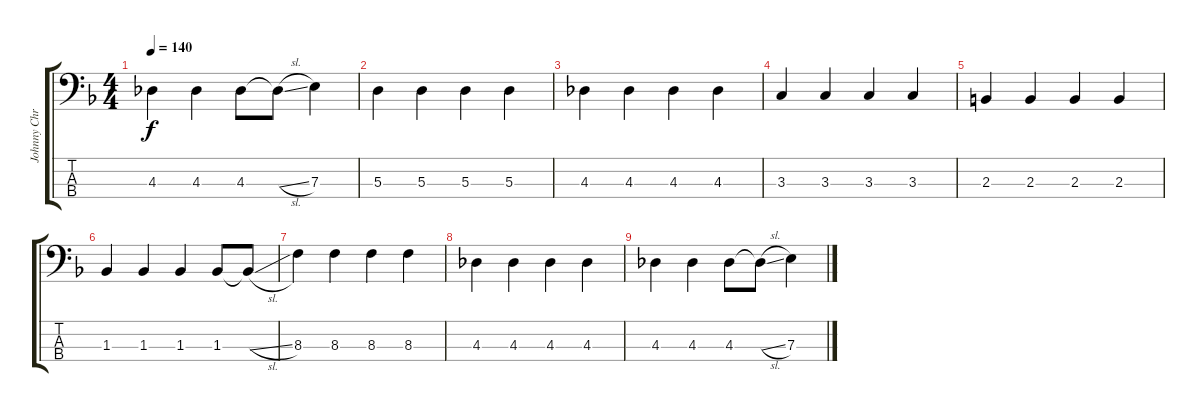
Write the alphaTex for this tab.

\track ("Johnny Christ" "Johnny Chr") {instrument slapbass2}
\staff {score tabs}
\tuning (G2 D2 A1 D1) {hide}
\ts (4 4)
\tempo 140
\clef f4
\ks dminor
4.3.4{dy f} 4.3.4 4.3.8 4.3{sl t}.8 7.3.4 |
5.3.4 5.3.4 5.3.4 5.3.4 |
4.3.4 4.3.4 4.3.4 4.3.4 |
3.3.4 3.3.4 3.3.4 3.3.4 |
2.3.4 2.3.4 2.3.4 2.3.4 |
1.3.4 1.3.4 1.3.4 1.3.8 1.3{sl t}.8 |
8.3.4 8.3.4 8.3.4 8.3.4 |
4.3.4 4.3.4 4.3.4 4.3.4 |
4.3.4 4.3.4 4.3.8 4.3{sl t}.8 7.3.4
